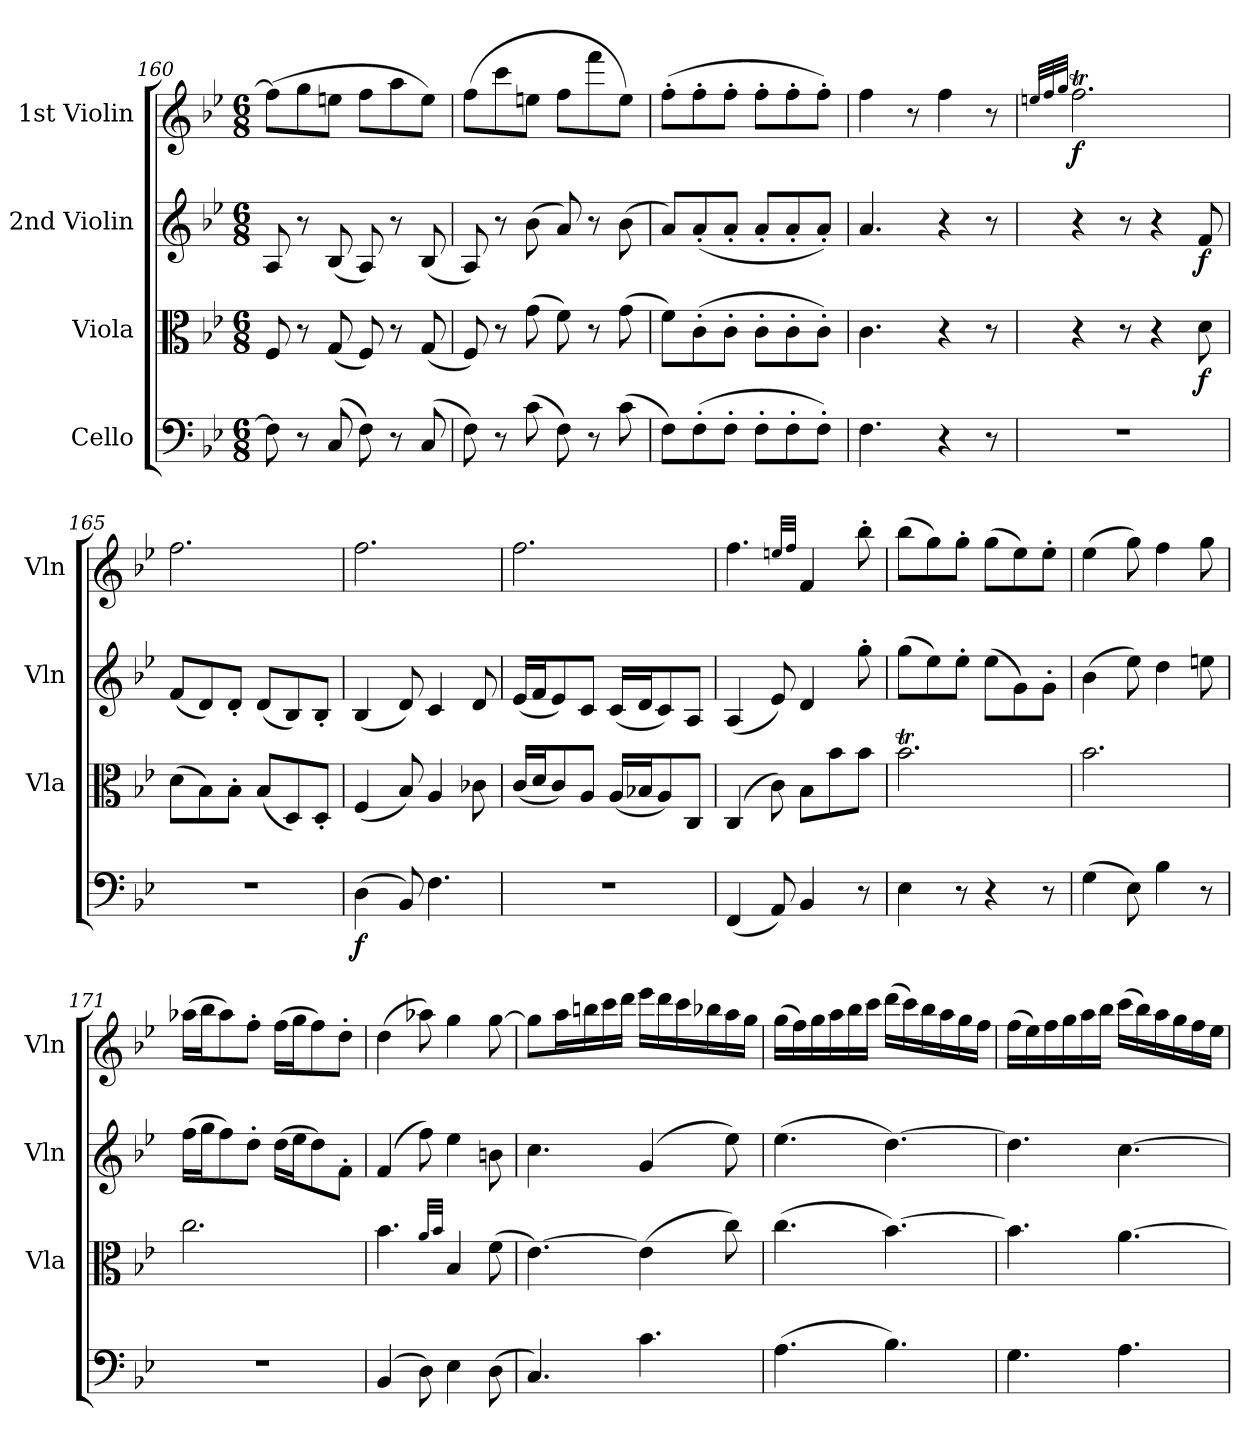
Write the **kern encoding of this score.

**kern	**dynam	**kern	**dynam	**kern	**dynam	**kern	**dynam
*part4	*part4	*part3	*part3	*part2	*part2	*part1	*part1
*staff4	*staff4	*staff3	*staff3	*staff2	*staff2	*staff1	*staff1
*I"Cello	*	*I"Viola	*	*I"2nd Violin	*	*I"1st Violin	*
*	*	*I'Vla	*	*I'Vln	*	*I'Vln	*
*clefF4	*	*clefC3	*	*clefG2	*	*clefG2	*
*k[b-e-]	*	*k[b-e-]	*	*k[b-e-]	*	*k[b-e-]	*
*B-:	*	*B-:	*	*B-:	*	*B-:	*
*M6/8	*	*M6/8	*	*M6/8	*	*M6/8	*
=160	=160	=160	=160	=160	=160	=160	=160
8F\]	.	8F/	.	8A/	.	(8ff\L]	.
8r	.	8r	.	8r	.	8gg\	.
(8C/	.	(8G/	.	(8B-/	.	8een\J	.
8F\)	.	8F/)	.	8A/)	.	8ff\L	.
8r	.	8r	.	8r	.	8aa\	.
(8C/	.	(8G/	.	(8B-/	.	8ee\J)	.
=161	=161	=161	=161	=161	=161	=161	=161
8F\)	.	8F/)	.	8A/)	.	(8ff\L	.
8r	.	8r	.	8r	.	8ccc\	.
(8c\	.	(8g\	.	(8b-\	.	8een\J	.
8F\)	.	8f\)	.	8a/)	.	8ff\L	.
8r	.	8r	.	8r	.	8fff\	.
(8c\	.	(8g\	.	(8b-\	.	8ee\J)	.
=162	=162	=162	=162	=162	=162	=162	=162
8F\L)	.	8f\L)	.	8a/L)	.	(8ff'>\L	.
(8F'>\	.	(8c'>\	.	(8a'</	.	8ff'>\	.
8F'>\J	.	8c'>\J	.	8a'</J	.	8ff'>\J	.
8F'>\L	.	8c'>\L	.	8a'</L	.	8ff'>\L	.
8F'>\	.	8c'>\	.	8a'</	.	8ff'>\	.
8F'>\J)	.	8c'>\J)	.	8a'</J)	.	8ff'>\J)	.
=163	=163	=163	=163	=163	=163	=163	=163
4.F\	.	4.c\	.	4.a/	.	4ff\	.
.	.	.	.	.	.	8r	.
4r	.	4r	.	4r	.	4ff\	.
8r	.	8r	.	8r	.	8r	.
=164	=164	=164	=164	=164	=164	=164	=164
.	.	.	.	.	.	32qeen/LLL	.
.	.	.	.	.	.	32qff/	.
.	.	.	.	.	.	32qgg/JJJ	.
!	!	!	!	!	!	!	!LO:DY:b
2.r	.	4r	.	4r	.	2.ffT\	f
.	.	8r	.	8r	.	.	.
.	.	4r	.	4r	.	.	.
!	!	!	!LO:DY:b	!	!LO:DY:b	!	!
.	.	8d\	f	8f/	f	.	.
=165	=165	=165	=165	=165	=165	=165	=165
2.r	.	(8d\L	.	(8f/L	.	2.ff\	.
.	.	8B-\)	.	8d/)	.	.	.
.	.	8B-'>\J	.	8d'</J	.	.	.
.	.	(8B-/L	.	(8d/L	.	.	.
.	.	8D/)	.	8B-/)	.	.	.
.	.	8D'</J	.	8B-'</J	.	.	.
=166	=166	=166	=166	=166	=166	=166	=166
!	!LO:DY:b	!	!	!	!	!	!
(4D\	f	(4F/	.	(4B-/	.	2.ff\	.
8BB-/)	.	8B-/)	.	8d/)	.	.	.
4.F\	.	4A/	.	4c/	.	.	.
.	.	8c-X\	.	8d/	.	.	.
=167	=167	=167	=167	=167	=167	=167	=167
2.r	.	(16c/LL	.	(16e-/LL	.	2.ff\	.
.	.	16d/J	.	16f/J	.	.	.
.	.	8c/)	.	8e-/)	.	.	.
.	.	8A/J	.	8c/J	.	.	.
.	.	(16A/LL	.	(16c/LL	.	.	.
.	.	16B-X/J	.	16d/J	.	.	.
.	.	8A/)	.	8c/)	.	.	.
.	.	8C/J	.	8A/J	.	.	.
=168	=168	=168	=168	=168	=168	=168	=168
(4FF/	.	(4C/	.	(4A/	.	4.ff\	.
8AA/)	.	8c\)	.	8e-/)	.	.	.
.	.	.	.	.	.	32qeen/LLL	.
.	.	.	.	.	.	32qff/JJJ	.
4BB-/	.	8B-\L	.	4d/	.	4f/	.
.	.	8b-\	.	.	.	.	.
8r	.	8b-\J	.	8gg'>\	.	8bb-'>\	.
=169	=169	=169	=169	=169	=169	=169	=169
4E-\	.	2.b-T\	.	(8gg\L	.	(8bb-\L	.
.	.	.	.	8ee-\)	.	8gg\)	.
8r	.	.	.	8ee-'>\J	.	8gg'>\J	.
4r	.	.	.	(8ee-\L	.	(8gg\L	.
.	.	.	.	8g\)	.	8ee-\)	.
8r	.	.	.	8g'>\J	.	8ee-'>\J	.
=170	=170	=170	=170	=170	=170	=170	=170
(4G\	.	2.b-\	.	(4b-\	.	(4ee-\	.
8E-\)	.	.	.	8ee-\)	.	8gg\)	.
4B-\	.	.	.	4dd\	.	4ff\	.
8r	.	.	.	8een\	.	8gg\	.
=171	=171	=171	=171	=171	=171	=171	=171
2.r	.	2.cc\	.	(16ff\LL	.	(16aa-X\LL	.
.	.	.	.	16gg\J	.	16bb-\J	.
.	.	.	.	8ff\)	.	8aa-\)	.
.	.	.	.	8dd'>\J	.	8ff'>\J	.
.	.	.	.	(16dd\LL	.	(16ff\LL	.
.	.	.	.	16ee-\J	.	16gg\J	.
.	.	.	.	8dd\)	.	8ff\)	.
.	.	.	.	8f'>\J	.	8dd'>\J	.
=172	=172	=172	=172	=172	=172	=172	=172
(4BB-/	.	4.b-\	.	(4f/	.	(4dd\	.
8D\)	.	.	.	8ff\)	.	8aa-X\)	.
.	.	32qa/LLL	.	.	.	.	.
.	.	32qb-/JJJ	.	.	.	.	.
4E-\	.	4B-/	.	4ee-\	.	4gg\	.
(8D\	.	(8f\	.	8bn\	.	[8gg\	.
=173	=173	=173	=173	=173	=173	=173	=173
4.C/)	.	[4.e-\)	.	4.cc\	.	8gg\L]	.
.	.	.	.	.	.	16aa\L	.
.	.	.	.	.	.	16bbn\	.
.	.	.	.	.	.	16ccc\	.
.	.	.	.	.	.	16ddd\JJ	.
4.c\	.	(4e-\]	.	(4g/	.	16eee-\LL	.
.	.	.	.	.	.	16ddd\	.
.	.	.	.	.	.	16ccc\	.
.	.	.	.	.	.	16bb-X\	.
.	.	8cc\)	.	8ee-\)	.	16aa\	.
.	.	.	.	.	.	16gg\JJ	.
=174	=174	=174	=174	=174	=174	=174	=174
(4.A\	.	(4.cc\	.	(4.ee-\	.	(16gg\LL	.
.	.	.	.	.	.	16ff\)	.
.	.	.	.	.	.	16gg\	.
.	.	.	.	.	.	16aa\	.
.	.	.	.	.	.	16bb-\	.
.	.	.	.	.	.	16ccc\JJ	.
4.B-\)	.	[4.b-\)	.	[4.dd\)	.	(16ddd\LL	.
.	.	.	.	.	.	16ccc\)	.
.	.	.	.	.	.	16bb-\	.
.	.	.	.	.	.	16aa\	.
.	.	.	.	.	.	16gg\	.
.	.	.	.	.	.	16ff\JJ	.
=175	=175	=175	=175	=175	=175	=175	=175
4.G\	.	4.b-\]	.	4.dd\]	.	(16ff\LL	.
.	.	.	.	.	.	16ee-\)	.
.	.	.	.	.	.	16ff\	.
.	.	.	.	.	.	16gg\	.
.	.	.	.	.	.	16aa\	.
.	.	.	.	.	.	16bb-\JJ	.
4.A\	.	[4.a\	.	[4.cc\	.	(16ccc\LL	.
.	.	.	.	.	.	16bb-\)	.
.	.	.	.	.	.	16aa\	.
.	.	.	.	.	.	16gg\	.
.	.	.	.	.	.	16ff\	.
.	.	.	.	.	.	16ee-\JJ	.
=	=	=	=	=	=	=	=
*-	*-	*-	*-	*-	*-	*-	*-
